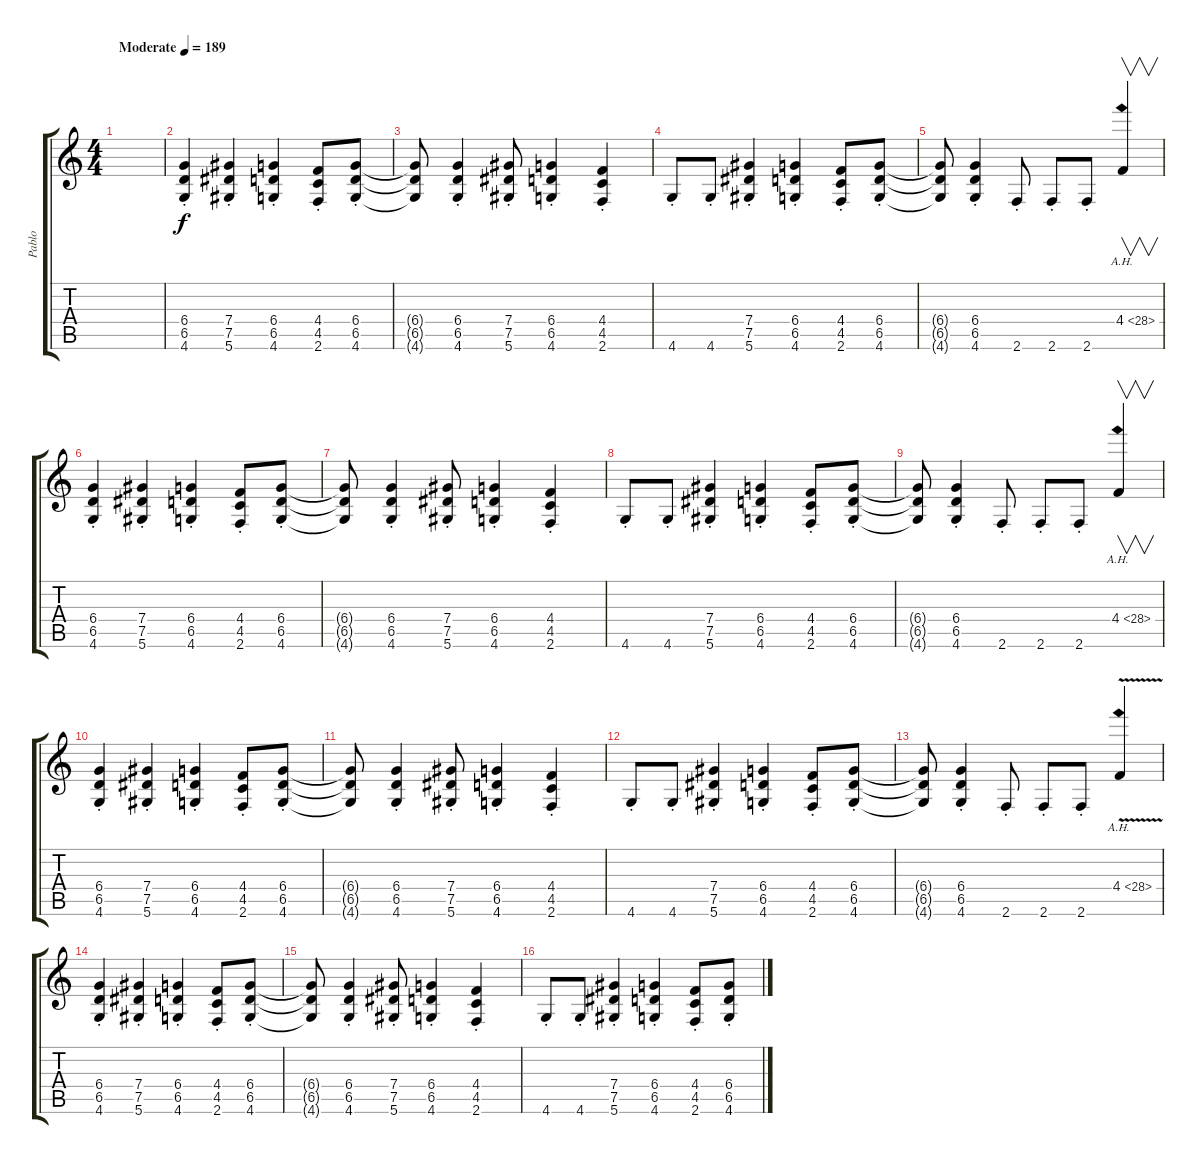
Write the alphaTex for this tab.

\track ("Pablo" "Pablo") {instrument distortionguitar}
\staff {score tabs}
\tuning (Eb4 Bb3 Gb3 Db3 Ab2 Eb2) {hide}
\ts (4 4)
\tempo (189 "Moderate")
\clef g2
\ks c
|
(6.4{st} 6.5{st} 4.6{st}).4 (7.4{st} 7.5{st} 5.6{st}).4 (6.4{st} 6.5{st} 4.6{st}).4 (4.4{st} 4.5{st} 2.6{st}).8 (6.4{st} 6.5{st} 4.6{st}).8 |
(6.4{t} 6.5{t} 4.6{t}).8 (6.4{st} 6.5{st} 4.6{st}).4 (7.4{st} 7.5{st} 5.6{st}).8 (6.4{st} 6.5{st} 4.6{st}).4 (4.4{st} 4.5{st} 2.6{st}).4 |
4.6{st}.8 4.6{st}.8 (7.4{st} 7.5{st} 5.6{st}).4 (6.4{st} 6.5{st} 4.6{st}).4 (4.4{st} 4.5{st} 2.6{st}).8 (6.4{st} 6.5{st} 4.6{st}).8 |
(6.4{t} 6.5{t} 4.6{t}).8 (6.4{st} 6.5{st} 4.6{st}).4 2.6{st}.8 2.6{st}.8 2.6{st}.8 4.4{ah 24}.4{v} |
(6.4{st} 6.5{st} 4.6{st}).4 (7.4{st} 7.5{st} 5.6{st}).4 (6.4{st} 6.5{st} 4.6{st}).4 (4.4{st} 4.5{st} 2.6{st}).8 (6.4{st} 6.5{st} 4.6{st}).8 |
(6.4{t} 6.5{t} 4.6{t}).8 (6.4{st} 6.5{st} 4.6{st}).4 (7.4{st} 7.5{st} 5.6{st}).8 (6.4{st} 6.5{st} 4.6{st}).4 (4.4{st} 4.5{st} 2.6{st}).4 |
4.6{st}.8 4.6{st}.8 (7.4{st} 7.5{st} 5.6{st}).4 (6.4{st} 6.5{st} 4.6{st}).4 (4.4{st} 4.5{st} 2.6{st}).8 (6.4{st} 6.5{st} 4.6{st}).8 |
(6.4{t} 6.5{t} 4.6{t}).8 (6.4{st} 6.5{st} 4.6{st}).4 2.6{st}.8 2.6{st}.8 2.6{st}.8 4.4{ah 24}.4{v} |
(6.4{st} 6.5{st} 4.6{st}).4 (7.4{st} 7.5{st} 5.6{st}).4 (6.4{st} 6.5{st} 4.6{st}).4 (4.4{st} 4.5{st} 2.6{st}).8 (6.4{st} 6.5{st} 4.6{st}).8 |
(6.4{t} 6.5{t} 4.6{t}).8 (6.4{st} 6.5{st} 4.6{st}).4 (7.4{st} 7.5{st} 5.6{st}).8 (6.4{st} 6.5{st} 4.6{st}).4 (4.4{st} 4.5{st} 2.6{st}).4 |
4.6{st}.8 4.6{st}.8 (7.4{st} 7.5{st} 5.6{st}).4 (6.4{st} 6.5{st} 4.6{st}).4 (4.4{st} 4.5{st} 2.6{st}).8 (6.4{st} 6.5{st} 4.6{st}).8 |
(6.4{t} 6.5{t} 4.6{t}).8 (6.4{st} 6.5{st} 4.6{st}).4 2.6{st}.8 2.6{st}.8 2.6{st}.8 4.4{ah 24 v}.4 |
(6.4{st} 6.5{st} 4.6{st}).4 (7.4{st} 7.5{st} 5.6{st}).4 (6.4{st} 6.5{st} 4.6{st}).4 (4.4{st} 4.5{st} 2.6{st}).8 (6.4{st} 6.5{st} 4.6{st}).8 |
(6.4{t} 6.5{t} 4.6{t}).8 (6.4{st} 6.5{st} 4.6{st}).4 (7.4{st} 7.5{st} 5.6{st}).8 (6.4{st} 6.5{st} 4.6{st}).4 (4.4{st} 4.5{st} 2.6{st}).4 |
4.6{st}.8 4.6{st}.8 (7.4{st} 7.5{st} 5.6{st}).4 (6.4{st} 6.5{st} 4.6{st}).4 (4.4{st} 4.5{st} 2.6{st}).8 (6.4{st} 6.5{st} 4.6{st}).8
